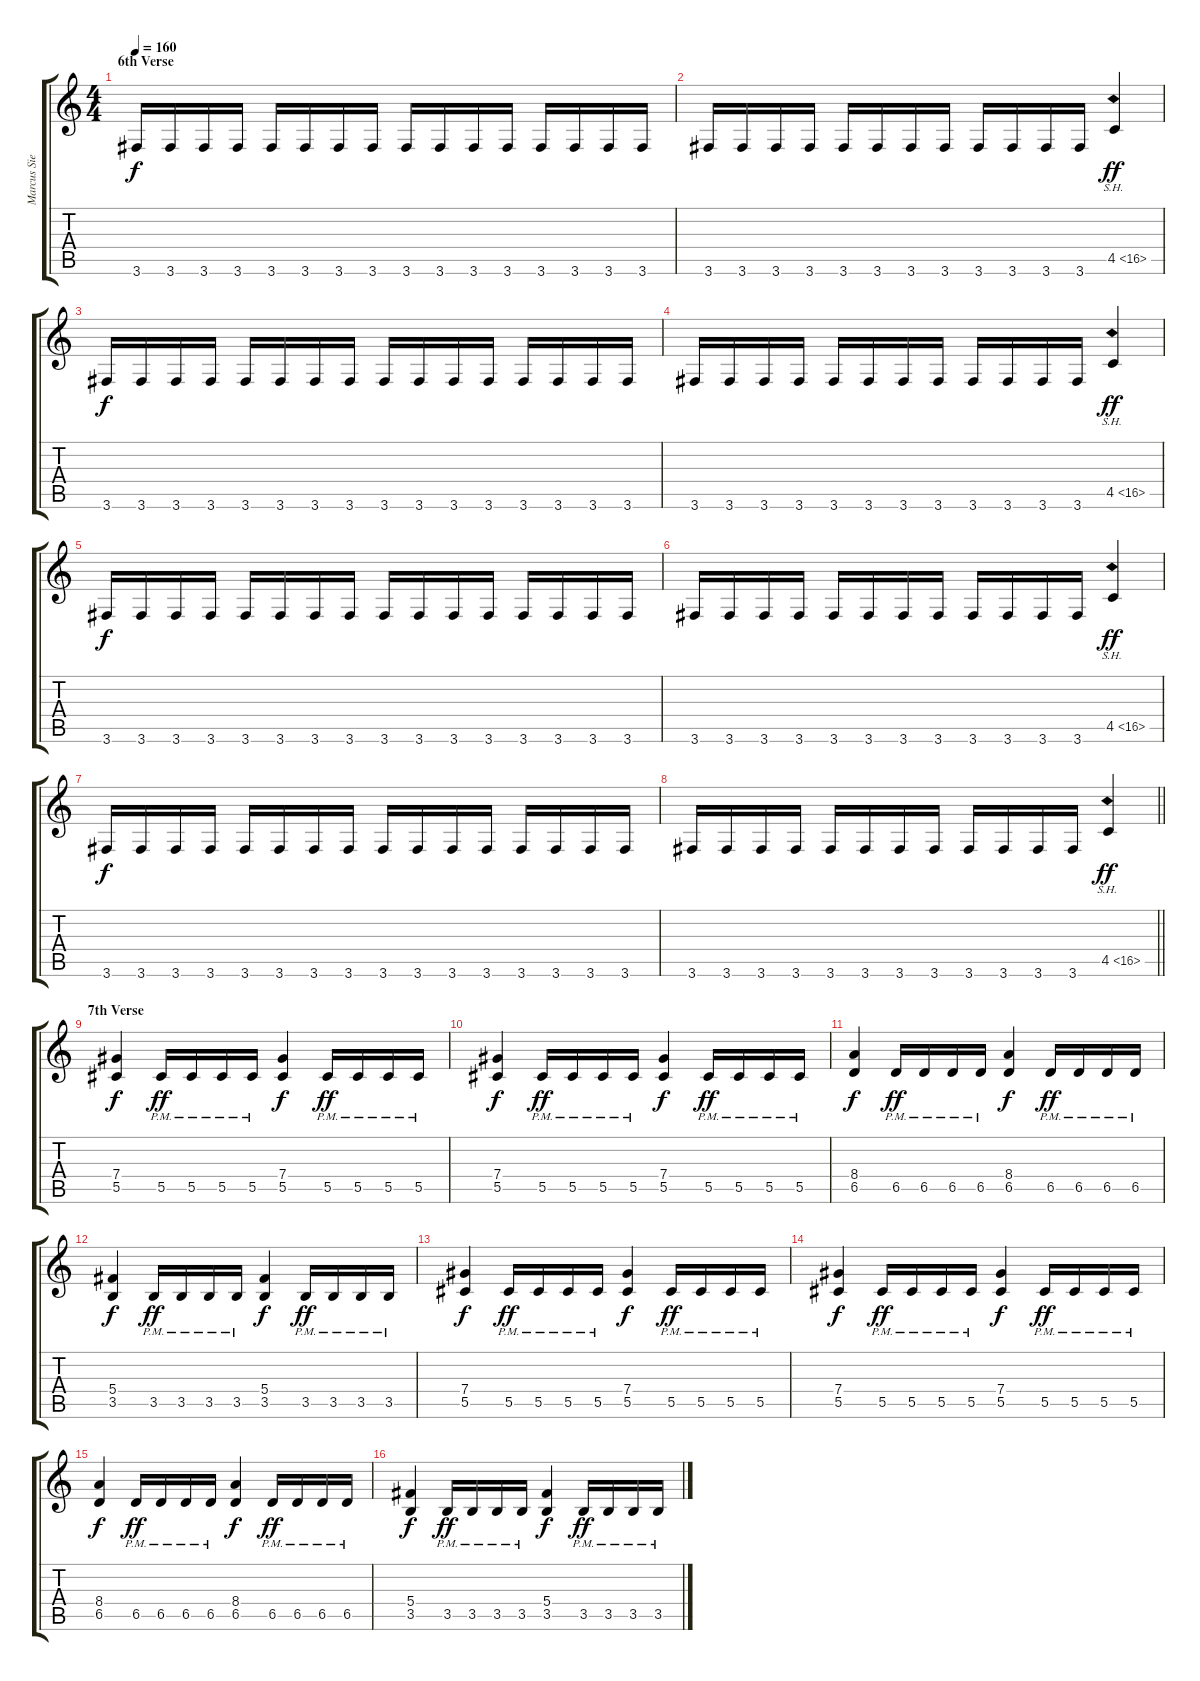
\track ("Marcus Siepen" "Marcus Sie") {instrument distortionguitar}
\staff {score tabs}
\tuning (Eb4 Bb3 Gb3 Db3 Ab2 Eb2) {hide}
\ts (4 4)
\section ("" "6th Verse")
\tempo 160
\clef g2
\ks c
3.6.16{dy f} 3.6.16 3.6.16 3.6.16 3.6.16 3.6.16 3.6.16 3.6.16 3.6.16 3.6.16 3.6.16 3.6.16 3.6.16 3.6.16 3.6.16 3.6.16 |
3.6.16 3.6.16 3.6.16 3.6.16 3.6.16 3.6.16 3.6.16 3.6.16 3.6.16 3.6.16 3.6.16 3.6.16 4.5{sh 12}.4{dy ff} |
3.6.16{dy f} 3.6.16 3.6.16 3.6.16 3.6.16 3.6.16 3.6.16 3.6.16 3.6.16 3.6.16 3.6.16 3.6.16 3.6.16 3.6.16 3.6.16 3.6.16 |
3.6.16 3.6.16 3.6.16 3.6.16 3.6.16 3.6.16 3.6.16 3.6.16 3.6.16 3.6.16 3.6.16 3.6.16 4.5{sh 12}.4{dy ff} |
3.6.16{dy f} 3.6.16 3.6.16 3.6.16 3.6.16 3.6.16 3.6.16 3.6.16 3.6.16 3.6.16 3.6.16 3.6.16 3.6.16 3.6.16 3.6.16 3.6.16 |
3.6.16 3.6.16 3.6.16 3.6.16 3.6.16 3.6.16 3.6.16 3.6.16 3.6.16 3.6.16 3.6.16 3.6.16 4.5{sh 12}.4{dy ff} |
3.6.16{dy f} 3.6.16 3.6.16 3.6.16 3.6.16 3.6.16 3.6.16 3.6.16 3.6.16 3.6.16 3.6.16 3.6.16 3.6.16 3.6.16 3.6.16 3.6.16 |
\barLineRight lightlight
3.6.16 3.6.16 3.6.16 3.6.16 3.6.16 3.6.16 3.6.16 3.6.16 3.6.16 3.6.16 3.6.16 3.6.16 4.5{sh 12}.4{dy ff} |
\section ("" "7th Verse")
(7.4 5.5).4{dy f volume 14} 5.5{pm}.16{dy ff} 5.5{pm}.16 5.5{pm}.16 5.5{pm}.16 (7.4 5.5).4{dy f} 5.5{pm}.16{dy ff} 5.5{pm}.16 5.5{pm}.16 5.5{pm}.16 |
(7.4 5.5).4{dy f} 5.5{pm}.16{dy ff} 5.5{pm}.16 5.5{pm}.16 5.5{pm}.16 (7.4 5.5).4{dy f} 5.5{pm}.16{dy ff} 5.5{pm}.16 5.5{pm}.16 5.5{pm}.16 |
(8.4 6.5).4{dy f} 6.5{pm}.16{dy ff} 6.5{pm}.16 6.5{pm}.16 6.5{pm}.16 (8.4 6.5).4{dy f} 6.5{pm}.16{dy ff} 6.5{pm}.16 6.5{pm}.16 6.5{pm}.16 |
(5.4 3.5).4{dy f} 3.5{pm}.16{dy ff} 3.5{pm}.16 3.5{pm}.16 3.5{pm}.16 (5.4 3.5).4{dy f} 3.5{pm}.16{dy ff} 3.5{pm}.16 3.5{pm}.16 3.5{pm}.16 |
(7.4 5.5).4{dy f} 5.5{pm}.16{dy ff} 5.5{pm}.16 5.5{pm}.16 5.5{pm}.16 (7.4 5.5).4{dy f} 5.5{pm}.16{dy ff} 5.5{pm}.16 5.5{pm}.16 5.5{pm}.16 |
(7.4 5.5).4{dy f} 5.5{pm}.16{dy ff} 5.5{pm}.16 5.5{pm}.16 5.5{pm}.16 (7.4 5.5).4{dy f} 5.5{pm}.16{dy ff} 5.5{pm}.16 5.5{pm}.16 5.5{pm}.16 |
(8.4 6.5).4{dy f} 6.5{pm}.16{dy ff} 6.5{pm}.16 6.5{pm}.16 6.5{pm}.16 (8.4 6.5).4{dy f} 6.5{pm}.16{dy ff} 6.5{pm}.16 6.5{pm}.16 6.5{pm}.16 |
(5.4 3.5).4{dy f} 3.5{pm}.16{dy ff} 3.5{pm}.16 3.5{pm}.16 3.5{pm}.16 (5.4 3.5).4{dy f} 3.5{pm}.16{dy ff} 3.5{pm}.16 3.5{pm}.16 3.5{pm}.16
